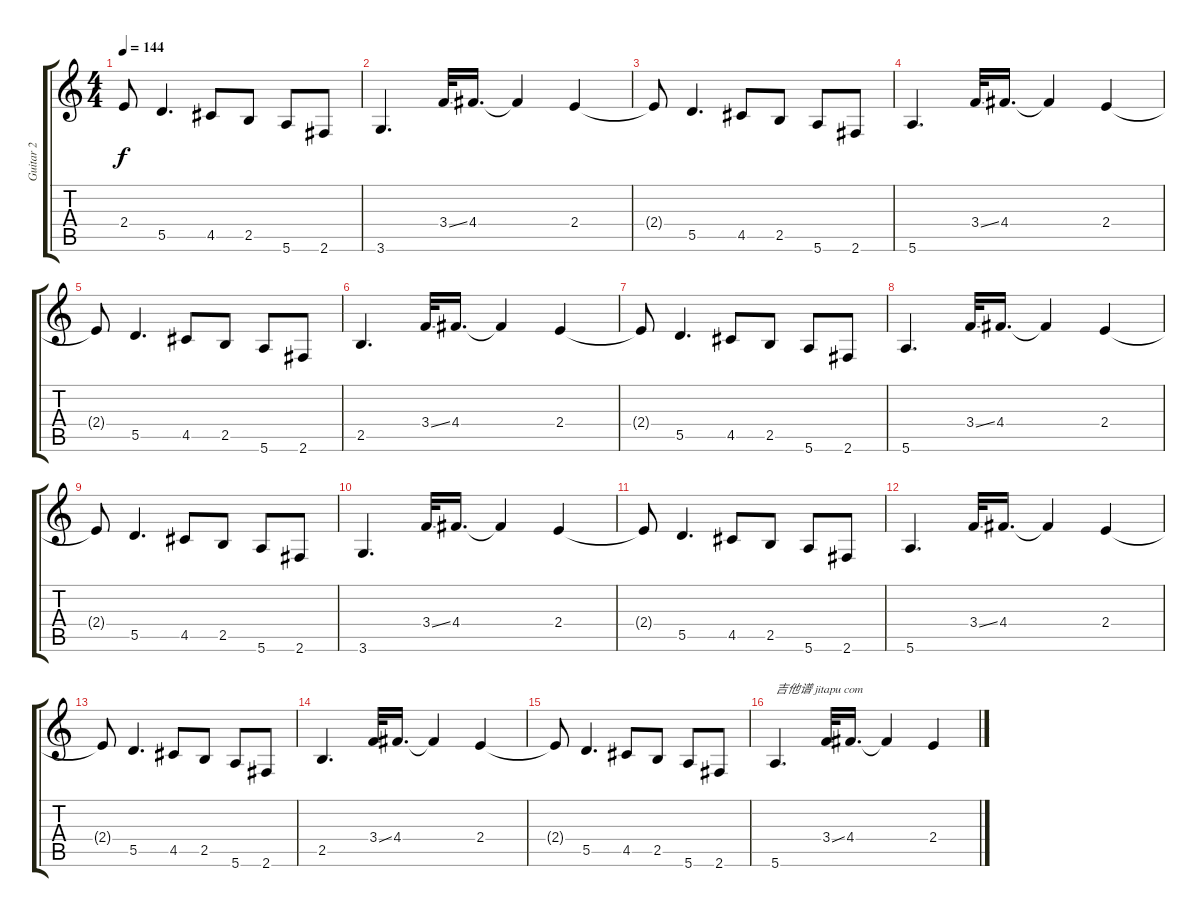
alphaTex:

\track ("Guitar 2" "Guitar 2") {instrument electricguitarjazz}
\staff {score tabs}
\tuning (E4 B3 G3 D3 A2 E2) {hide}
\ts (4 4)
\tempo 144
\clef g2
\ks c
2.4{t}.8{dy f} 5.5.4{d} 4.5.8 2.5.8 5.6.8 2.6.8 |
3.6.4{d} 3.4{ss}.32 4.4.16{d} 4.4{t}.4 2.4.4 |
2.4{t}.8 5.5.4{d} 4.5.8 2.5.8 5.6.8 2.6.8 |
5.6.4{d} 3.4{ss}.32 4.4.16{d} 4.4{t}.4 2.4.4 |
2.4{t}.8 5.5.4{d} 4.5.8 2.5.8 5.6.8 2.6.8 |
2.5.4{d} 3.4{ss}.32 4.4.16{d} 4.4{t}.4 2.4.4 |
2.4{t}.8 5.5.4{d} 4.5.8 2.5.8 5.6.8 2.6.8 |
5.6.4{d} 3.4{ss}.32 4.4.16{d} 4.4{t}.4 2.4.4 |
2.4{t}.8 5.5.4{d} 4.5.8 2.5.8 5.6.8 2.6.8 |
3.6.4{d} 3.4{ss}.32 4.4.16{d} 4.4{t}.4 2.4.4 |
2.4{t}.8 5.5.4{d} 4.5.8 2.5.8 5.6.8 2.6.8 |
5.6.4{d} 3.4{ss}.32 4.4.16{d} 4.4{t}.4 2.4.4 |
2.4{t}.8 5.5.4{d} 4.5.8 2.5.8 5.6.8 2.6.8 |
2.5.4{d} 3.4{ss}.32 4.4.16{d} 4.4{t}.4 2.4.4 |
2.4{t}.8 5.5.4{d} 4.5.8 2.5.8 5.6.8 2.6.8 |
5.6.4{d txt "吉他谱 jitapu com"} 3.4{ss}.32 4.4.16{d} 4.4{t}.4 2.4.4
